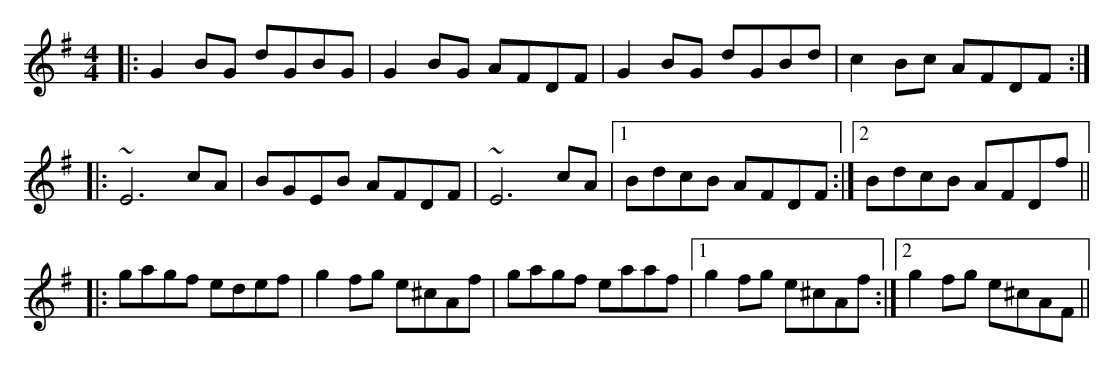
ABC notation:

X:1
M:4/4
K:G
|:G2BG dGBG|G2 BG AFDF|G2BG dGBd|c2 Bc AFDF:|
|:~E6 cA|BGEB AFDF|~E6 cA|1 BdcB AFDF:|2 BdcB AFDf||
|:gagf edef|g2fg e^cAf|gagf eaaf|1 g2fg e^cAf:|2 g2 fg e^cAF||
